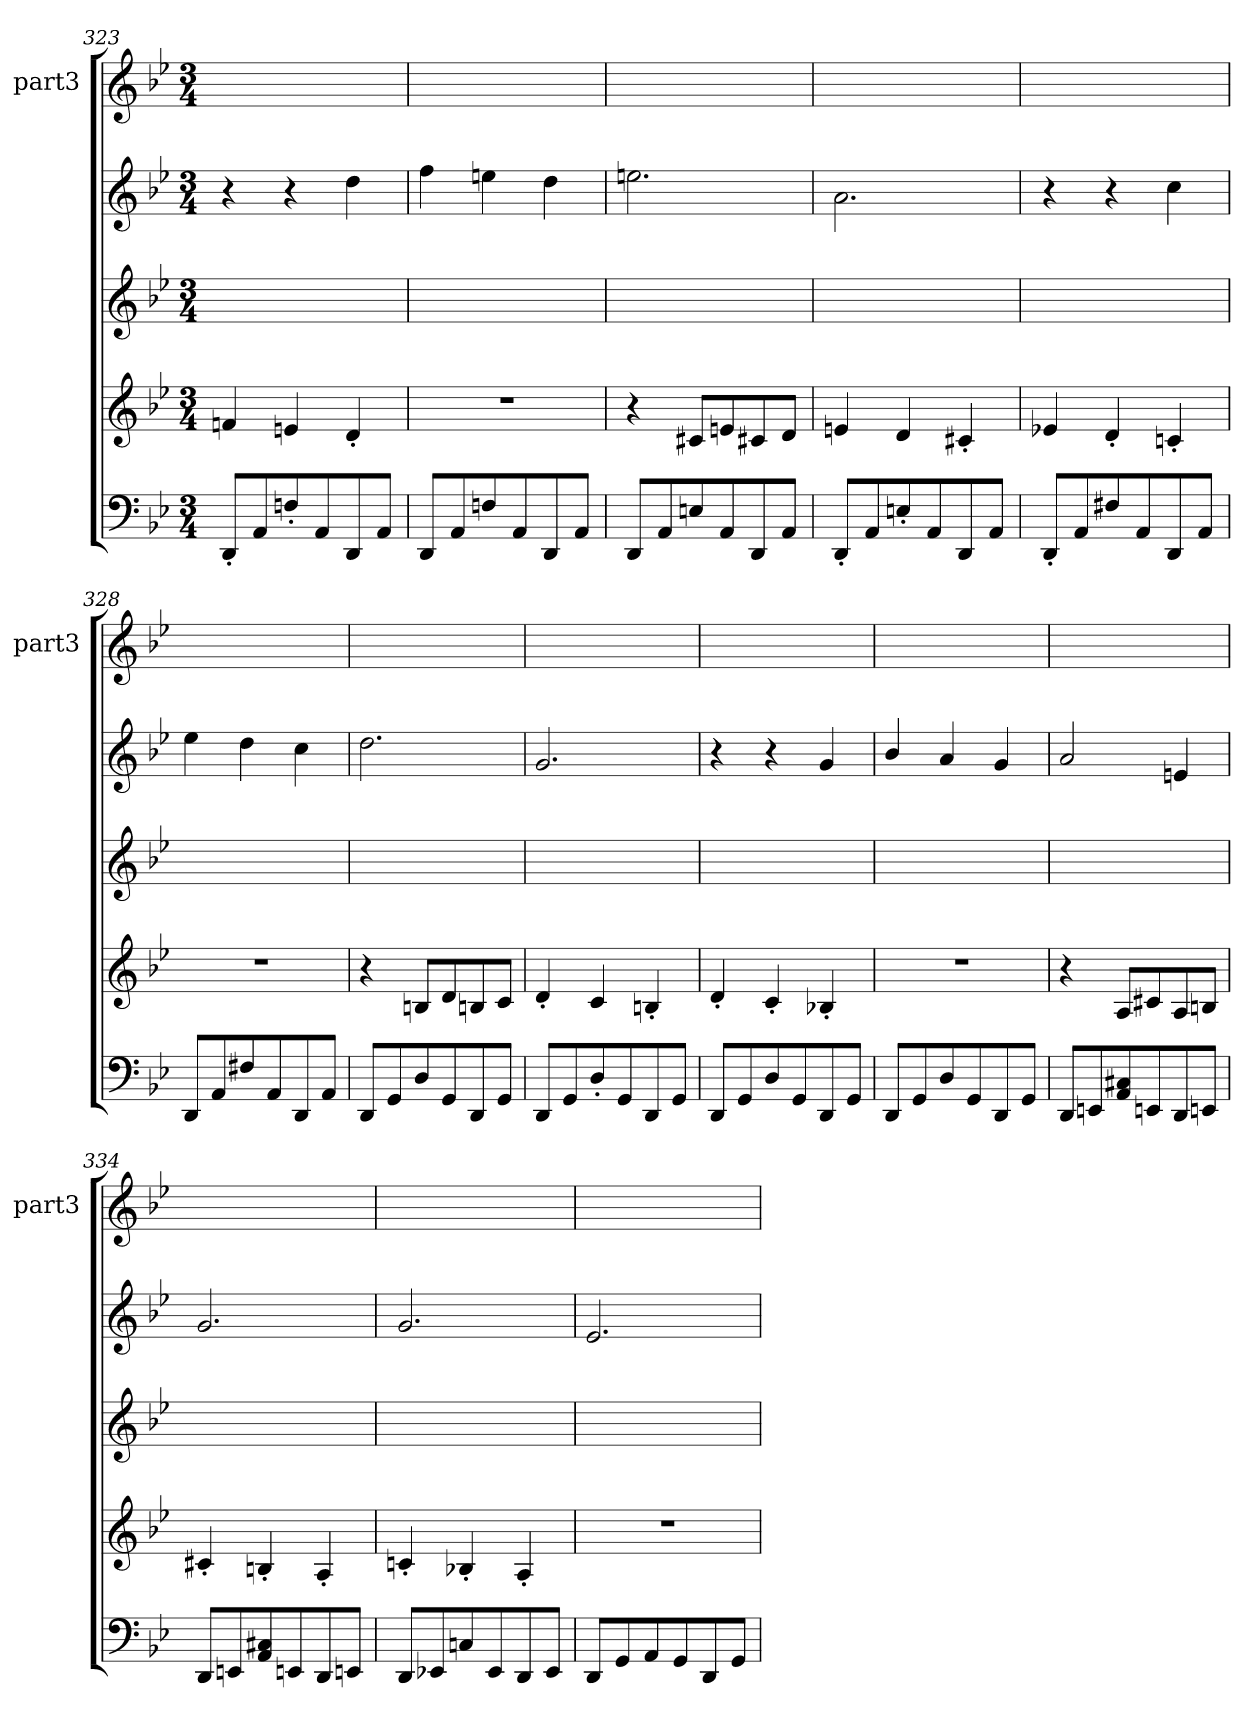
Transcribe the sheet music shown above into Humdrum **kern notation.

**kern	**kern	**kern	**kern	**kern
*part3	*part3	*part2	*part2	*part1
*staff5	*staff4	*staff3	*staff2	*staff1
*	*	*	*	*I"part3
*	*	*	*	*I'part3
*clefF4	*clefG2	*clefG2	*clefG2	*clefG2
*k[b-e-]	*k[b-e-]	*k[b-e-]	*k[b-e-]	*k[b-e-]
*M3/4	*M3/4	*M3/4	*M3/4	*M3/4
=323	=323	=323	=323	=323
8DD'>i/L	4fnj/	2.ryy	4r	2.ryy
8AAi/	.	.	.	.
8Fn'>'>i/	4enj/	.	4r	.
8AAi/	.	.	.	.
8DDi/	4d'<j/	.	4ddj\	.
8AAi/J	.	.	.	.
=324	=324	=324	=324	=324
8DDi/L	2.r	2.ryy	4ffj\	2.ryy
8AAi/	.	.	.	.
8Fni/	.	.	4eenj\	.
8AAi/	.	.	.	.
8DDi/	.	.	4ddj\	.
8AAi/J	.	.	.	.
=325	=325	=325	=325	=325
8DDi/L	4r	2.ryy	2.eenj\	2.ryy
8AAi/	.	.	.	.
8Eni/	8c#Xj/L	.	.	.
8AAi/	8enj/	.	.	.
8DDi/	8c#Xj/	.	.	.
8AAi/J	8dj/J	.	.	.
=326	=326	=326	=326	=326
8DD'>'>i/L	4enj/	2.ryy	2.aj\	2.ryy
8AAi/	.	.	.	.
8En'>i/	4dj/	.	.	.
8AAi/	.	.	.	.
8DDi/	4c#X'<j/	.	.	.
8AAi/J	.	.	.	.
=327	=327	=327	=327	=327
8DD'>i/L	4e-Xj/	2.ryy	4r	2.ryy
8AAi/	.	.	.	.
8F#Xi/	4d'<j/	.	4r	.
8AAi/	.	.	.	.
8DDi/	4cn'<j/	.	4ccj\	.
8AAi/J	.	.	.	.
=328	=328	=328	=328	=328
8DDi/L	2.r	2.ryy	4ee-j\	2.ryy
8AAi/	.	.	.	.
8F#Xi/	.	.	4ddj\	.
8AAi/	.	.	.	.
8DDi/	.	.	4ccj\	.
8AAi/J	.	.	.	.
!!LO:PB:g=z
=329	=329	=329	=329	=329
8DDi/L	4r	2.ryy	2.ddj\	2.ryy
8GGi/	.	.	.	.
8Di/	8Bnj/L	.	.	.
8GGi/	8dj/	.	.	.
8DDi/	8Bnj/	.	.	.
8GGi/J	8cj/J	.	.	.
=330	=330	=330	=330	=330
8DDi/L	4d'<j/	2.ryy	2.gj/	2.ryy
8GGi/	.	.	.	.
8D'>i/	4cj/	.	.	.
8GGi/	.	.	.	.
8DDi/	4Bn'<j/	.	.	.
8GGi/J	.	.	.	.
=331	=331	=331	=331	=331
8DDi/L	4d'<j/	2.ryy	4r	2.ryy
8GGi/	.	.	.	.
8Di/	4c'<j/	.	4r	.
8GGi/	.	.	.	.
8DDi/	4B-X'<j/	.	4gj/	.
8GGi/J	.	.	.	.
=332	=332	=332	=332	=332
8DDi/L	2.r	2.ryy	4b-j/	2.ryy
8GGi/	.	.	.	.
8Di/	.	.	4aj/	.
8GGi/	.	.	.	.
8DDi/	.	.	4gj/	.
8GGi/J	.	.	.	.
=333	=333	=333	=333	=333
8DDi/L	4r	2.ryy	2aj/	2.ryy
8EEni/	.	.	.	.
8C#Xi/ 8AAi/	8Aj/L	.	.	.
8EEni/	8c#Xj/	.	.	.
8DDi/	8Aj/	.	4enj/	.
8EEni/J	8Bnj/J	.	.	.
=334	=334	=334	=334	=334
8DDi/L	4c#X'<'<j/	2.ryy	2.gj/	2.ryy
8EEni/	.	.	.	.
8C#Xi/ 8AAi/	4Bn'<j/	.	.	.
8EEni/	.	.	.	.
8DDi/	4A'<j/	.	.	.
8EEni/J	.	.	.	.
!!LO:LB:g=z
=335	=335	=335	=335	=335
8DDi/L	4cn'<j/	2.ryy	2.gj/	2.ryy
8EE-Xi/	.	.	.	.
8Cni/	4B-X'<j/	.	.	.
8EE-i/	.	.	.	.
8DDi/	4A'<j/	.	.	.
8EE-i/J	.	.	.	.
=336	=336	=336	=336	=336
8DDi/L	2.r	2.ryy	2.e-j/	2.ryy
8GGi/	.	.	.	.
8AAi/	.	.	.	.
8GGi/	.	.	.	.
8DDi/	.	.	.	.
8GGi/J	.	.	.	.
=	=	=	=	=
*-	*-	*-	*-	*-
